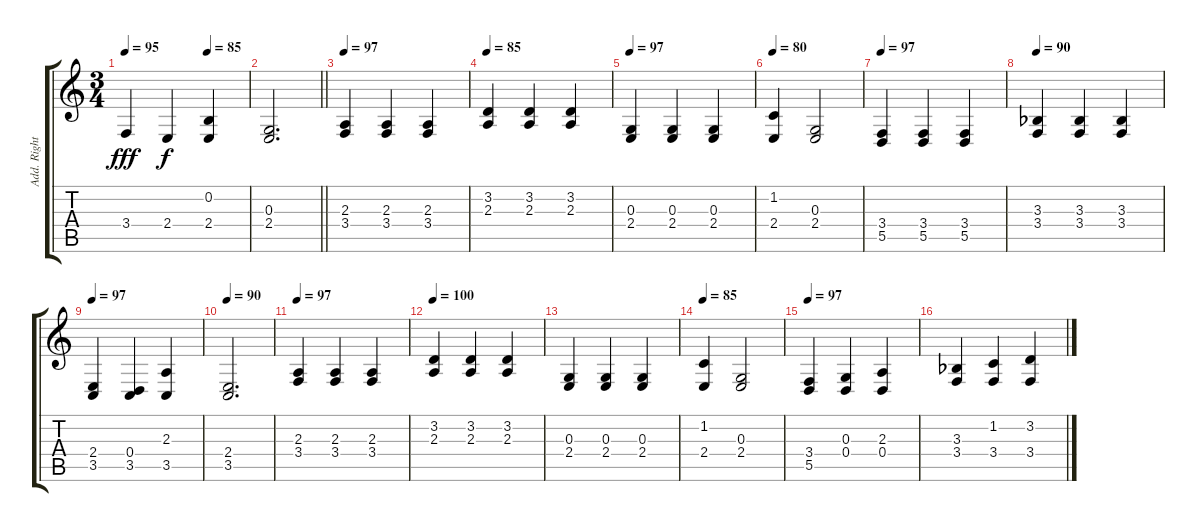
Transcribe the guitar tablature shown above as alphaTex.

\track ("Add. Right Hand" "Add. Right") {instrument synthstrings2}
\staff {score tabs}
\tuning (E4 B3 G3 D3 A2 E2) {hide}
\ts (3 4)
\tempo 95
\tempo (85 0.6666666666666666)
\clef g2
\ks aminor
3.4.4{dy fff} 2.4.4{dy f} (0.2 2.4).4 |
\barLineRight lightlight
(0.3 2.4).2{d} |
\tempo 115
\tempo 97
(2.3 3.4).4{volume 13} (2.3 3.4).4 (2.3 3.4).4 |
\tempo 85
(3.2 2.3).4 (3.2 2.3).4 (3.2 2.3).4 |
\tempo 115
\tempo 97
(0.3 2.4).4 (0.3 2.4).4 (0.3 2.4).4 |
\tempo 80
(1.2 2.4).4 (0.3 2.4).2 |
\tempo 105
\tempo 97
(3.4 5.5).4 (3.4 5.5).4 (3.4 5.5).4 |
\tempo 90
(3.3{acc b} 3.4).4 (3.3{acc b} 3.4).4 (3.3{acc b} 3.4).4 |
\tempo 97
(2.4 3.5).4 (0.4 3.5).4 (2.3 3.5).4 |
\tempo 90
(2.4 3.5).2{d} |
\tempo 105
\tempo 97
(2.3 3.4).4 (2.3 3.4).4 (2.3 3.4).4 |
\tempo 100
(3.2 2.3).4 (3.2 2.3).4 (3.2 2.3).4 |
(0.3 2.4).4 (0.3 2.4).4 (0.3 2.4).4 |
\tempo 85
(1.2 2.4).4 (0.3 2.4).2 |
\tempo 97
(3.4 5.5).4 (0.3 0.4).4 (2.3 0.4).4 |
(3.3{acc b} 3.4).4 (1.2 3.4).4 (3.2 3.4).4
